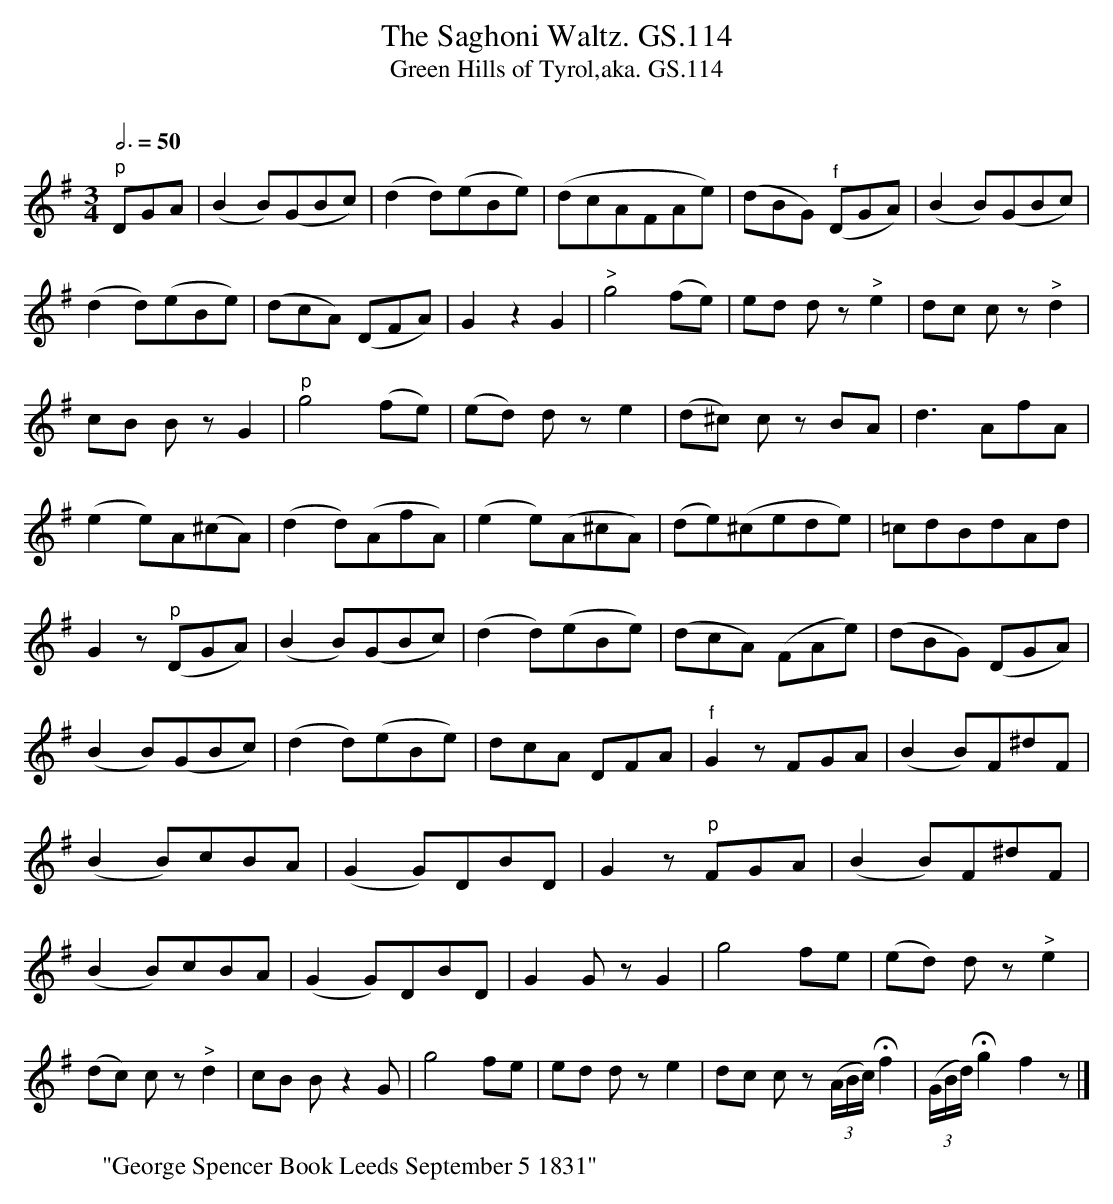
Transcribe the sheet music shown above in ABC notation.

X:1
T:Saghoni Waltz. GS.114, The
T:Green Hills of Tyrol,aka. GS.114
M:3/4
L:1/8
Q:3/4=50
O:
K:G major
"p"DGA  |  (B2 B)(GBc) | (d2 d)(eBe) | (dcAFAe) | (dBG) "^f"(DGA) |\
(B2  B)(GBc) | (d2  d)(eBe) | (dcA) (DFA) | G2 z2G2 |\
"^>"g4 (fe) | ed dz"^>"e2 | \
dc cz "^>"d2 | cB Bz G2 | "^p"g4  (fe) | (ed) d z e2 | (d^c) c z BA |\
d3 AfA | (e2 e)A(^cA) |\
(d2 d)(AfA) | (e2 e)(A^cA) | (de)(^cede) | =cdBdAd |\
G2 z "^p"(DGA) | (B2B)(GBc) | (d2d)(eBe) |\
(dcA) (FAe) | (dBG) (DGA) | (B2 B)(GBc) | (d2 d)(eBe) | \
dcA DFA | "^f"G2z FGA |(B2 B)F^dF | (B2 B)cBA | \
(G2 G)DBD | G2 z "p"FGA |(B2 B)F^dF | (B2 B)cBA | \
(G2 G)DBD | G2 G z G2 | g4 fe | (ed) dz"^>"e2 | (dc) c z "^>"d2 |\
cB Bz2G | g4 fe | ed d z e2 |\
dc c z    (3(A/B/c/) Hf2 |  (3(G/B/d/) Hg2 f2 z |]
W:"George Spencer Book Leeds September 5 1831"
